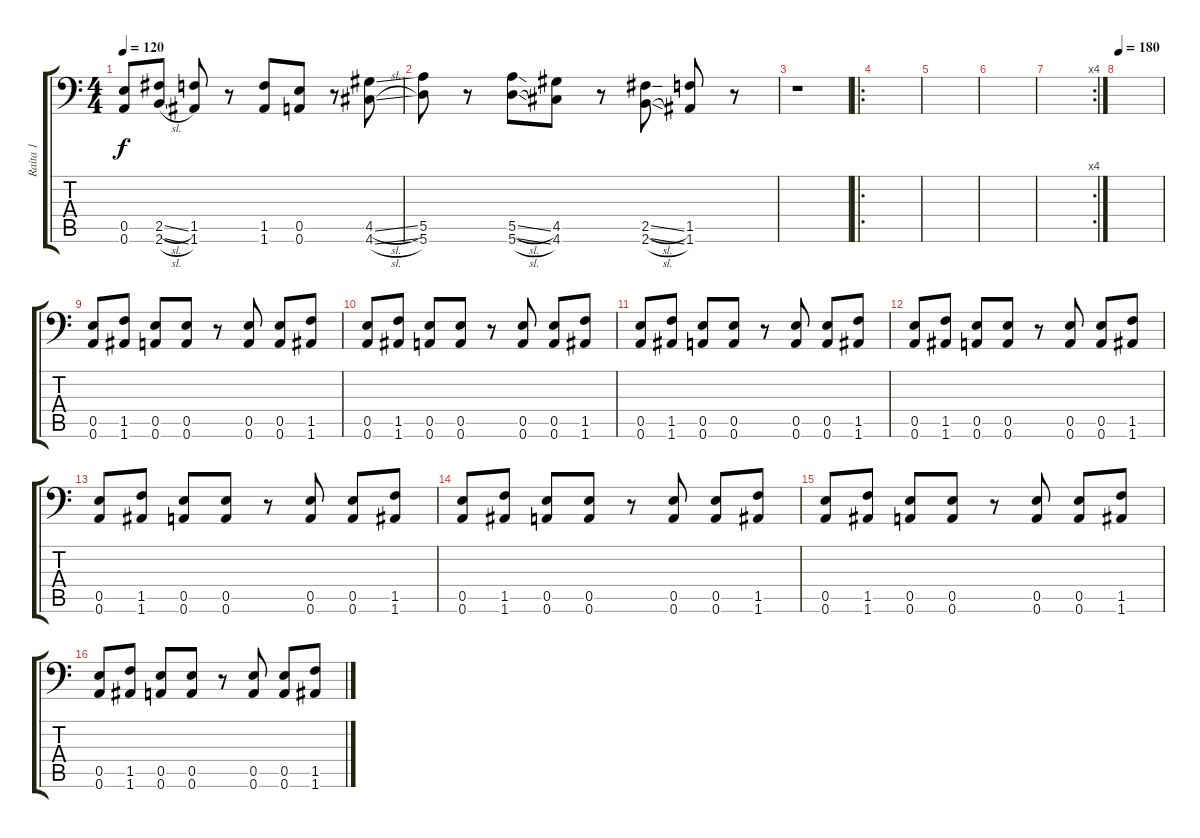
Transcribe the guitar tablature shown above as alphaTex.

\track ("Raita 1" "Raita 1") {instrument distortionguitar}
\staff {score tabs}
\tuning (B3 Gb3 D3 A2 E2 A1) {hide}
\ts (4 4)
\tempo 120
\clef f4
\ks c
(0.5 0.6).8{dy f} (2.5{sl} 2.6{sl}).8 (1.5 1.6).8 r.8 (1.5 1.6).8 (0.5 0.6).8 r.8 (4.5{sl} 4.6{sl}).8 |
(5.5 5.6).8 r.8 (5.5{sl} 5.6{sl}).8 (4.5 4.6).8 r.8 (2.5{sl} 2.6{sl}).8 (1.5 1.6).8 r.8 |
r.1 |
\ro
|
|
|
\rc 4
|
\tempo 180
|
(0.5 0.6).8 (1.5 1.6).8 (0.5 0.6).8 (0.5 0.6).8 r.8 (0.5 0.6).8 (0.5 0.6).8 (1.5 1.6).8 |
(0.5 0.6).8 (1.5 1.6).8 (0.5 0.6).8 (0.5 0.6).8 r.8 (0.5 0.6).8 (0.5 0.6).8 (1.5 1.6).8 |
(0.5 0.6).8 (1.5 1.6).8 (0.5 0.6).8 (0.5 0.6).8 r.8 (0.5 0.6).8 (0.5 0.6).8 (1.5 1.6).8 |
(0.5 0.6).8 (1.5 1.6).8 (0.5 0.6).8 (0.5 0.6).8 r.8 (0.5 0.6).8 (0.5 0.6).8 (1.5 1.6).8 |
(0.5 0.6).8 (1.5 1.6).8 (0.5 0.6).8 (0.5 0.6).8 r.8 (0.5 0.6).8 (0.5 0.6).8 (1.5 1.6).8 |
(0.5 0.6).8 (1.5 1.6).8 (0.5 0.6).8 (0.5 0.6).8 r.8 (0.5 0.6).8 (0.5 0.6).8 (1.5 1.6).8 |
(0.5 0.6).8 (1.5 1.6).8 (0.5 0.6).8 (0.5 0.6).8 r.8 (0.5 0.6).8 (0.5 0.6).8 (1.5 1.6).8 |
(0.5 0.6).8 (1.5 1.6).8 (0.5 0.6).8 (0.5 0.6).8 r.8 (0.5 0.6).8 (0.5 0.6).8 (1.5 1.6).8
